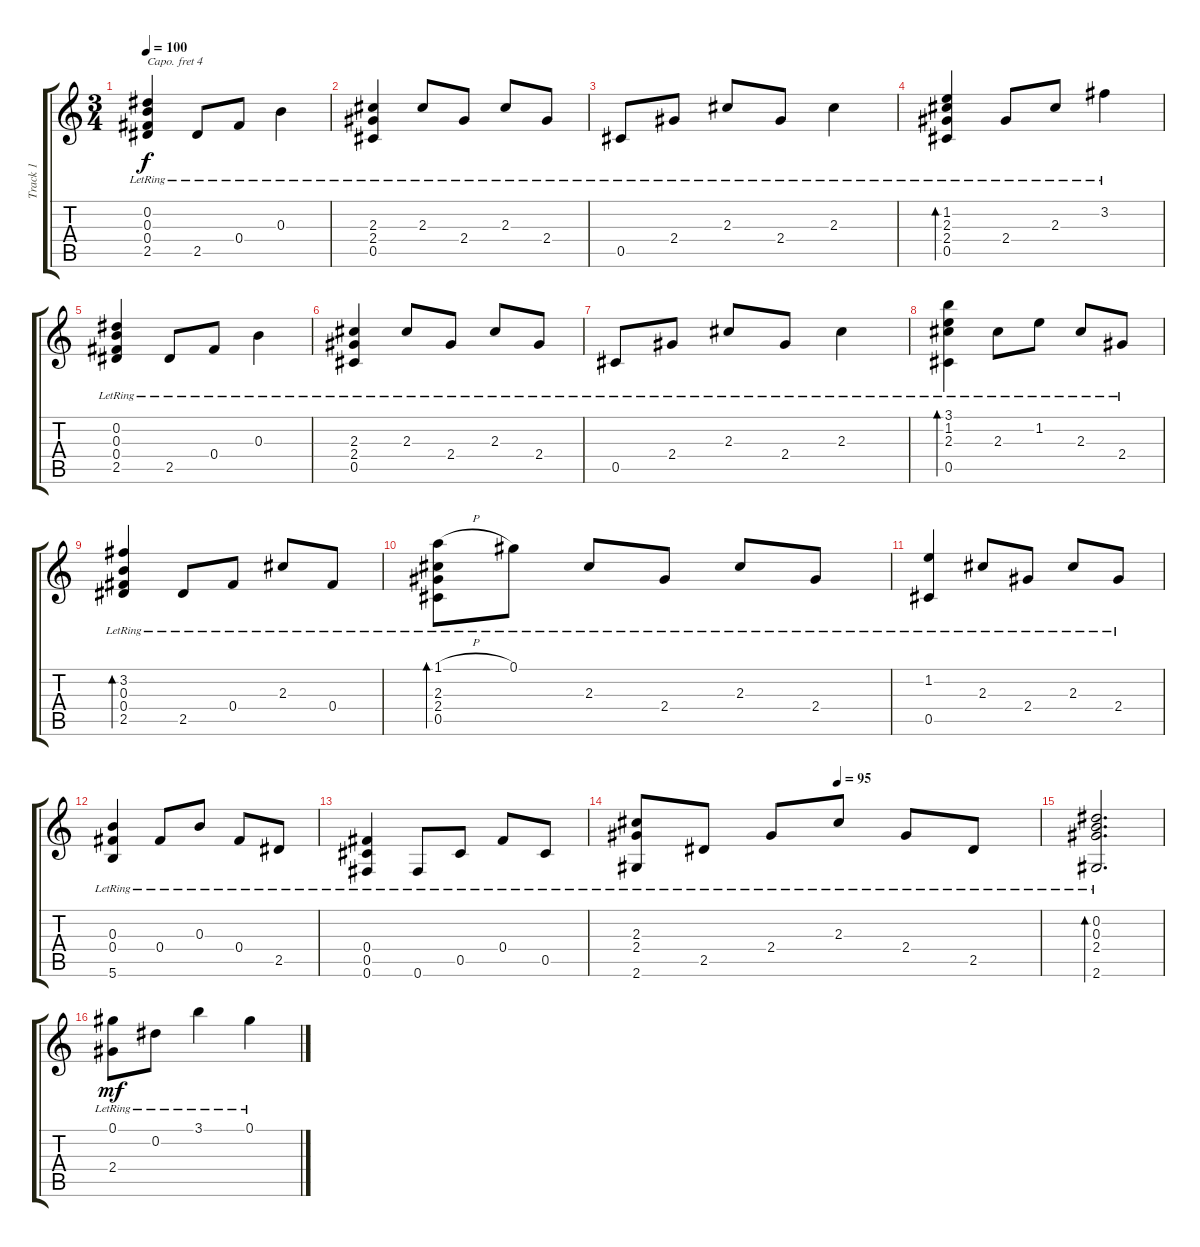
\track ("Track 1" "Track 1") {instrument acousticguitarsteel}
\staff {score tabs}
\capo 4
\tuning (E4 B3 G3 D3 A2 D2) {hide}
\ts (3 4)
\tempo 100
\clef g2
\ks c
(0.2{lr} 0.3{lr} 0.4{lr} 2.5{lr}).4{dy f} 2.5{lr}.8 0.4{lr}.8 0.3{lr}.4 |
(2.3{lr} 2.4{lr} 0.5{lr}).4 2.3{lr}.8 2.4{lr}.8 2.3{lr}.8 2.4{lr}.8 |
0.5{lr}.8 2.4{lr}.8 2.3{lr}.8 2.4{lr}.8 2.3{lr}.4 |
(1.2{lr} 2.3{lr} 2.4{lr} 0.5{lr}).4{bd 60} 2.4{lr}.8 2.3{lr}.8 3.2{lr}.4 |
(0.2{lr} 0.3{lr} 0.4{lr} 2.5{lr}).4 2.5{lr}.8 0.4{lr}.8 0.3{lr}.4 |
(2.3{lr} 2.4{lr} 0.5{lr}).4 2.3{lr}.8 2.4{lr}.8 2.3{lr}.8 2.4{lr}.8 |
0.5{lr}.8 2.4{lr}.8 2.3{lr}.8 2.4{lr}.8 2.3{lr}.4 |
(3.1{lr} 1.2{lr} 2.3{lr} 0.5{lr}).4{bd 60} 2.3{lr}.8 1.2{lr}.8 2.3{lr}.8 2.4{lr}.8 |
(3.2{lr} 0.3{lr} 0.4{lr} 2.5{lr}).4{bd 60} 2.5{lr}.8 0.4{lr}.8 2.3{lr}.8 0.4{lr}.8 |
(1.1{h lr} 2.3{lr} 2.4{lr} 0.5{lr}).8{bd 60} 0.1{lr}.8 2.3{lr}.8 2.4{lr}.8 2.3{lr}.8 2.4{lr}.8 |
(1.2{lr} 0.5{lr}).4 2.3{lr}.8 2.4{lr}.8 2.3{lr}.8 2.4{lr}.8 |
(0.3{lr} 0.4{lr} 5.6{lr}).4 0.4{lr}.8 0.3{lr}.8 0.4{lr}.8 2.5{lr}.8 |
(0.4 0.5{lr} 0.6{lr}).4 0.6{lr}.8 0.5{lr}.8 0.4{lr}.8 0.5{lr}.8 |
\tempo (95 0.5)
(2.3{lr} 2.4{lr} 2.6{lr}).8 2.5{lr}.8 2.4{lr}.8 2.3{lr}.8 2.4{lr}.8 2.5{lr}.8 |
(0.2{lr} 0.3{lr} 2.4{lr} 2.6{lr}).2{d bd 60} |
(0.1{lr} 2.4{lr}).8{dy mf} 0.2{lr}.8 3.1{lr}.4 0.1{lr}.4
